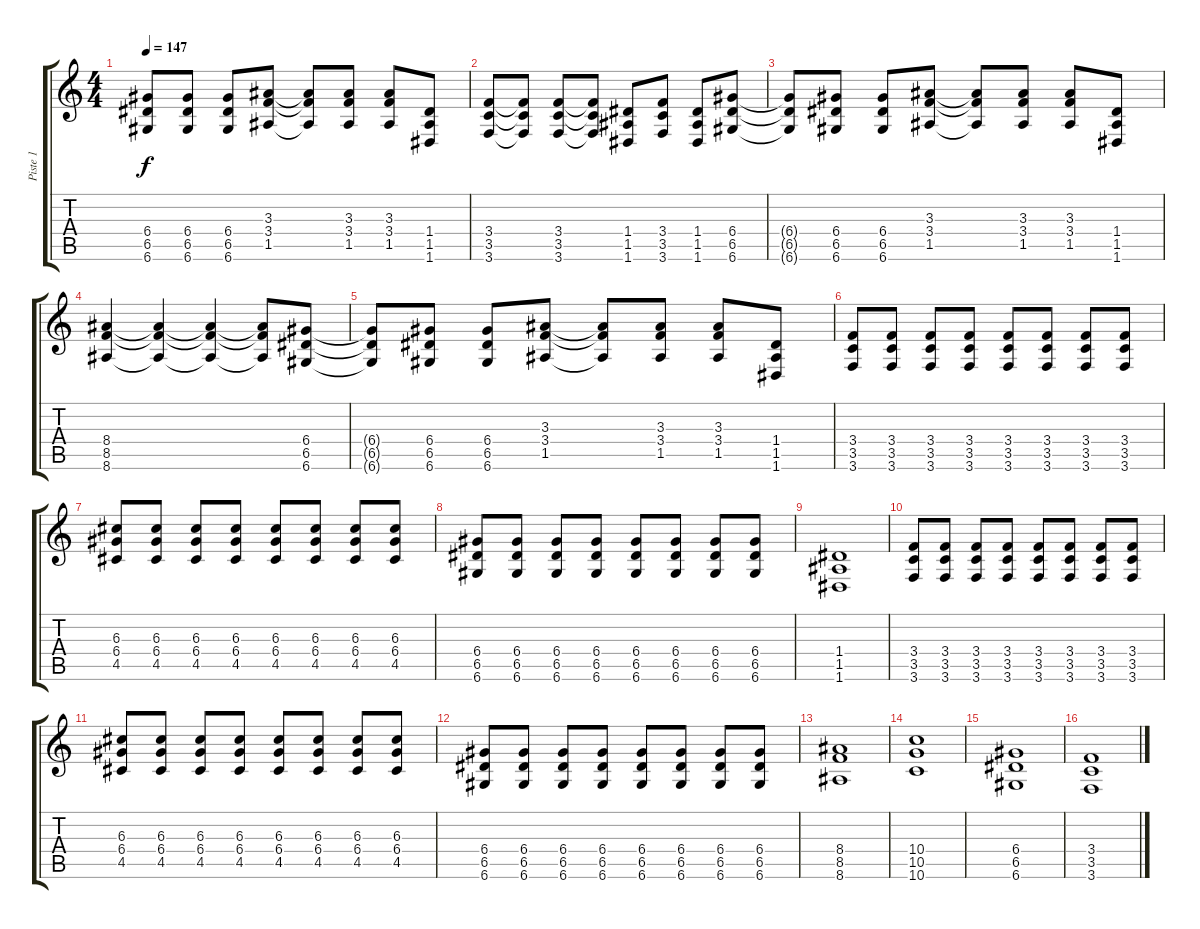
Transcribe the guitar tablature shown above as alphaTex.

\track ("Piste 1" "Piste 1") {instrument distortionguitar}
\staff {score tabs}
\tuning (E4 B3 G3 D3 A2 D2) {hide}
\ts (4 4)
\tempo 147
\clef g2
\ks c
(6.4{t} 6.5{t} 6.6{t}).8{dy f} (6.4 6.5 6.6).8 (6.4 6.5 6.6).8 (3.3 3.4 1.5).8 (3.3{t} 3.4{t} 1.5{t}).8 (3.3 3.4 1.5).8 (3.3 3.4 1.5).8 (1.4 1.5 1.6).8 |
(3.4 3.5 3.6).8 (3.4{t} 3.5{t} 3.6{t}).8 (3.4 3.5 3.6).8 (3.4{t} 3.5{t} 3.6{t}).8 (1.4 1.5 1.6).8 (3.4 3.5 3.6).8 (1.4 1.5 1.6).8 (6.4 6.5 6.6).8 |
(6.4{t} 6.5{t} 6.6{t}).8 (6.4 6.5 6.6).8 (6.4 6.5 6.6).8 (3.3 3.4 1.5).8 (3.3{t} 3.4{t} 1.5{t}).8 (3.3 3.4 1.5).8 (3.3 3.4 1.5).8 (1.4 1.5 1.6).8 |
(8.4 8.5 8.6).4 (8.4{t} 8.5{t} 8.6{t}).4 (8.4{t} 8.5{t} 8.6{t}).4 (8.4{t} 8.5{t} 8.6{t}).8 (6.4 6.5 6.6).8 |
(6.4{t} 6.5{t} 6.6{t}).8 (6.4 6.5 6.6).8 (6.4 6.5 6.6).8 (3.3 3.4 1.5).8 (3.3{t} 3.4{t} 1.5{t}).8 (3.3 3.4 1.5).8 (3.3 3.4 1.5).8 (1.4 1.5 1.6).8 |
(3.4 3.5 3.6).8 (3.4 3.5 3.6).8 (3.4 3.5 3.6).8 (3.4 3.5 3.6).8 (3.4 3.5 3.6).8 (3.4 3.5 3.6).8 (3.4 3.5 3.6).8 (3.4 3.5 3.6).8 |
(6.3 6.4 4.5).8 (6.3 6.4 4.5).8 (6.3 6.4 4.5).8 (6.3 6.4 4.5).8 (6.3 6.4 4.5).8 (6.3 6.4 4.5).8 (6.3 6.4 4.5).8 (6.3 6.4 4.5).8 |
(6.4 6.5 6.6).8 (6.4 6.5 6.6).8 (6.4 6.5 6.6).8 (6.4 6.5 6.6).8 (6.4 6.5 6.6).8 (6.4 6.5 6.6).8 (6.4 6.5 6.6).8 (6.4 6.5 6.6).8 |
(1.4 1.5 1.6).1 |
(3.4 3.5 3.6).8 (3.4 3.5 3.6).8 (3.4 3.5 3.6).8 (3.4 3.5 3.6).8 (3.4 3.5 3.6).8 (3.4 3.5 3.6).8 (3.4 3.5 3.6).8 (3.4 3.5 3.6).8 |
(6.3 6.4 4.5).8 (6.3 6.4 4.5).8 (6.3 6.4 4.5).8 (6.3 6.4 4.5).8 (6.3 6.4 4.5).8 (6.3 6.4 4.5).8 (6.3 6.4 4.5).8 (6.3 6.4 4.5).8 |
(6.4 6.5 6.6).8 (6.4 6.5 6.6).8 (6.4 6.5 6.6).8 (6.4 6.5 6.6).8 (6.4 6.5 6.6).8 (6.4 6.5 6.6).8 (6.4 6.5 6.6).8 (6.4 6.5 6.6).8 |
(8.4 8.5 8.6).1 |
(10.4 10.5 10.6).1 |
(6.4 6.5 6.6).1 |
(3.4 3.5 3.6).1
